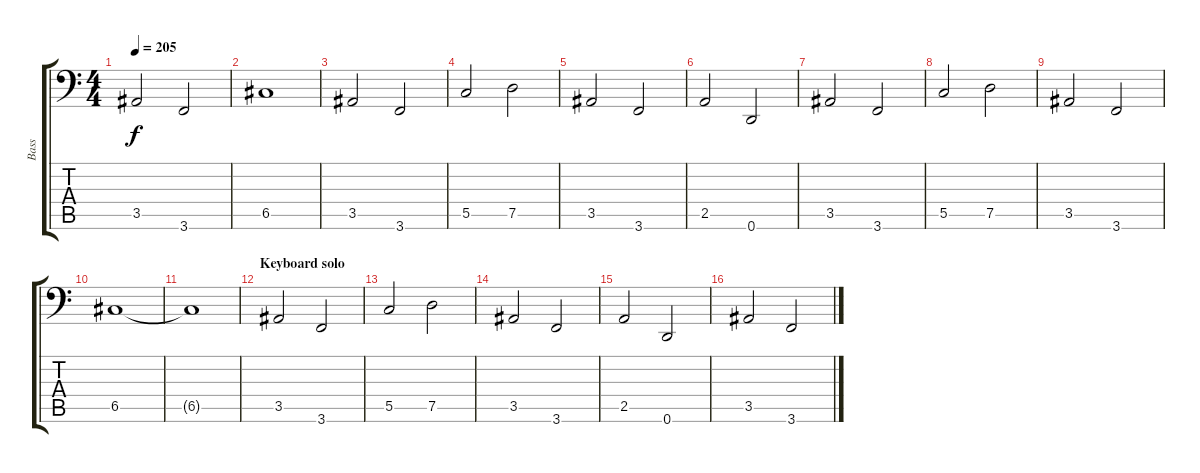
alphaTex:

\track ("Bass" "Bass") {instrument electricbasspick}
\staff {score tabs}
\tuning (D3 A2 F2 C2 G1 D1) {hide}
\ts (4 4)
\tempo 205
\clef f4
\ks c
3.5.2{dy f} 3.6.2 |
6.5.1 |
3.5.2 3.6.2 |
5.5.2 7.5.2 |
3.5.2 3.6.2 |
2.5.2 0.6.2 |
3.5.2 3.6.2 |
5.5.2 7.5.2 |
3.5.2 3.6.2 |
6.5.1 |
6.5{t}.1 |
\section ("" "Keyboard solo")
3.5.2 3.6.2 |
5.5.2 7.5.2 |
3.5.2 3.6.2 |
2.5.2 0.6.2 |
3.5.2 3.6.2
